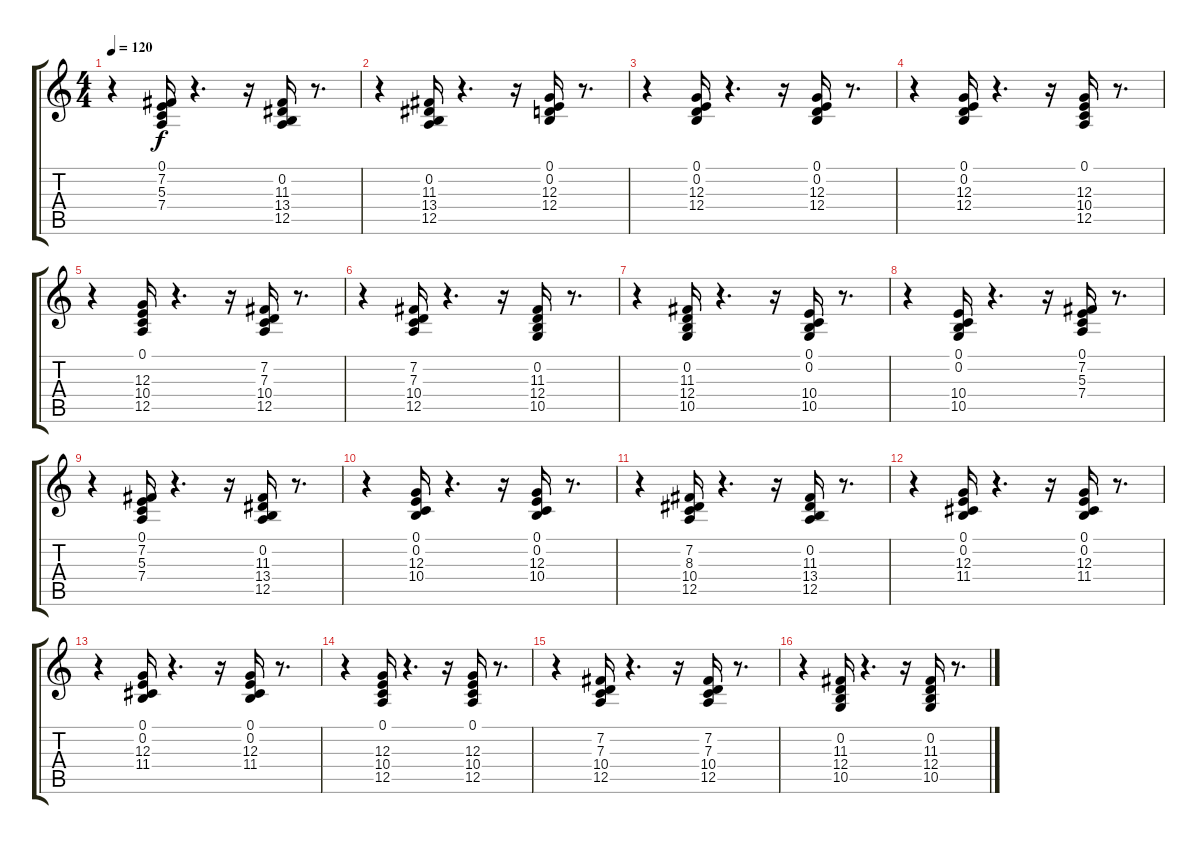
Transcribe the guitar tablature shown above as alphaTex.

\track "" {instrument lead2sawtooth}
\staff {score tabs}
\tuning (E4 B3 G3 D3 A2 E2) {hide}
\ts (4 4)
\tempo 120
\clef g2
\ks c
r.4{dy f} (0.1 7.2 5.3 7.4).16 r.4{d} r.16 (0.2 11.3 13.4 12.5).16 r.8{d} |
r.4 (0.2 11.3 13.4 12.5).16 r.4{d} r.16 (0.1 0.2 12.3 12.4).16 r.8{d} |
r.4 (0.1 0.2 12.3 12.4).16 r.4{d} r.16 (0.1 0.2 12.3 12.4).16 r.8{d} |
r.4 (0.1 0.2 12.3 12.4).16 r.4{d} r.16 (0.1 12.3 10.4 12.5).16 r.8{d} |
r.4 (0.1 12.3 10.4 12.5).16 r.4{d} r.16 (7.2 7.3 10.4 12.5).16 r.8{d} |
r.4 (7.2 7.3 10.4 12.5).16 r.4{d} r.16 (0.2 11.3 12.4 10.5).16 r.8{d} |
r.4 (0.2 11.3 12.4 10.5).16 r.4{d} r.16 (0.1 0.2 10.4 10.5).16 r.8{d} |
r.4 (0.1 0.2 10.4 10.5).16 r.4{d} r.16 (0.1 7.2 5.3 7.4).16 r.8{d} |
r.4 (0.1 7.2 5.3 7.4).16 r.4{d} r.16 (0.2 11.3 13.4 12.5).16 r.8{d} |
r.4 (0.1 0.2 12.3 10.4).16 r.4{d} r.16 (0.1 0.2 12.3 10.4).16 r.8{d} |
r.4 (7.2 8.3 10.4 12.5).16 r.4{d} r.16 (0.2 11.3 13.4 12.5).16 r.8{d} |
r.4 (0.1 0.2 12.3 11.4).16 r.4{d} r.16 (0.1 0.2 12.3 11.4).16 r.8{d} |
r.4 (0.1 0.2 12.3 11.4).16 r.4{d} r.16 (0.1 0.2 12.3 11.4).16 r.8{d} |
r.4 (0.1 12.3 10.4 12.5).16 r.4{d} r.16 (0.1 12.3 10.4 12.5).16 r.8{d} |
r.4 (7.2 7.3 10.4 12.5).16 r.4{d} r.16 (7.2 7.3 10.4 12.5).16 r.8{d} |
r.4 (0.2 11.3 12.4 10.5).16 r.4{d} r.16 (0.2 11.3 12.4 10.5).16 r.8{d}
